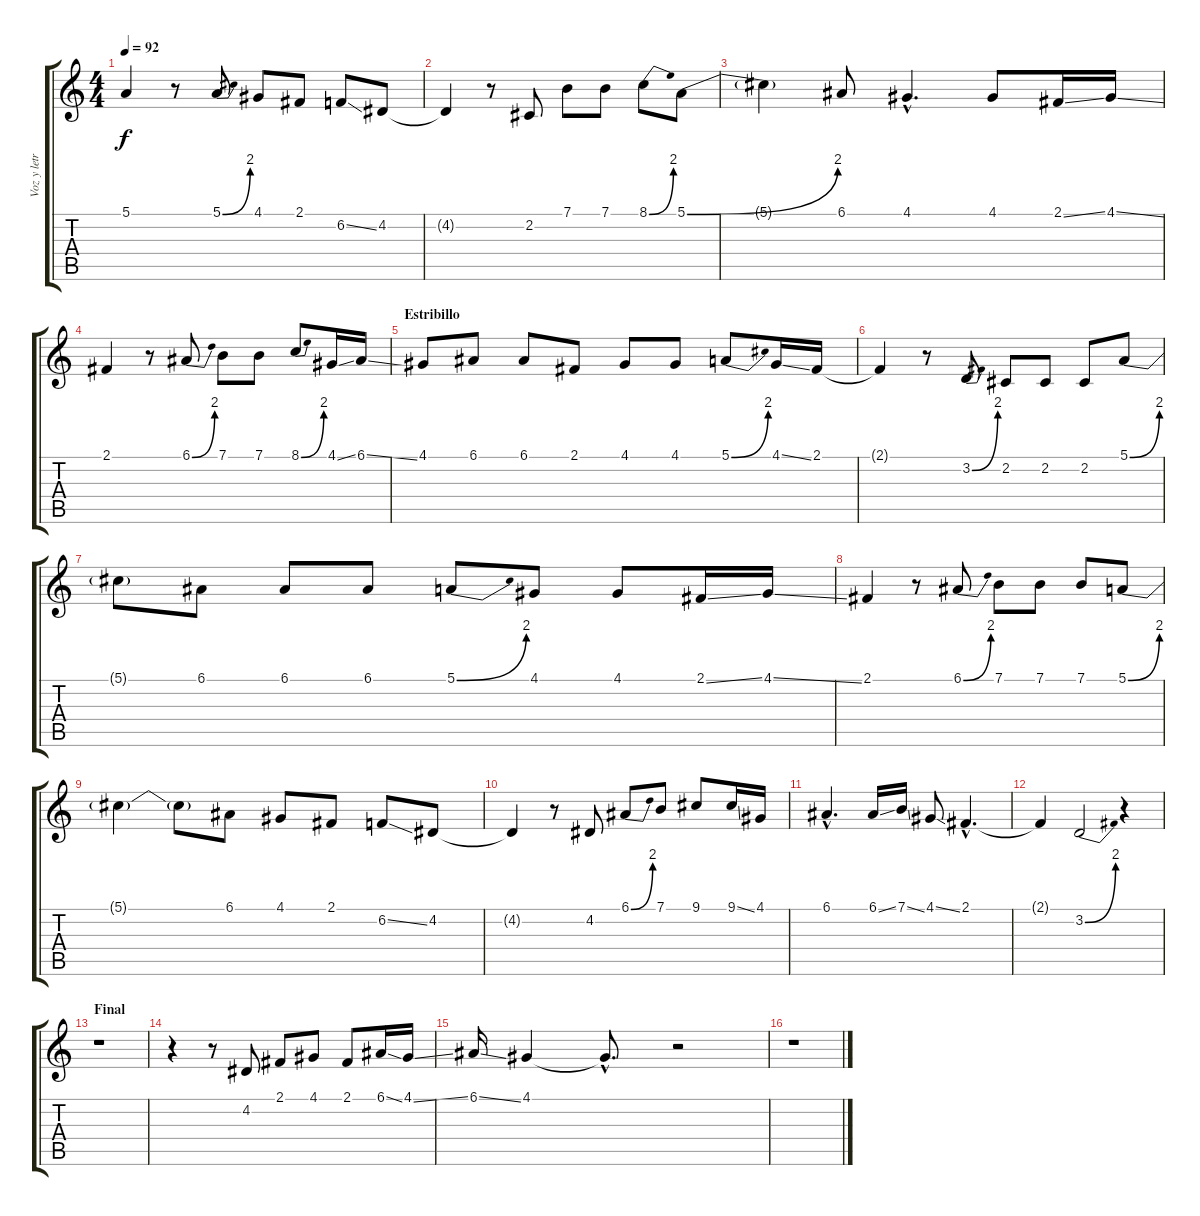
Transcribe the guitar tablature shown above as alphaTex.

\track ("Voz y letra" "Voz y letr") {instrument tenorsax}
\staff {score tabs}
\tuning (E4 B3 G3 D3 A2 E2) {hide}
\ts (4 4)
\tempo 92
\clef g2
\ks c
5.1{t}.4{dy f} r.8 5.1{be (bend 0 0 60 8)}.8 4.1.8 2.1.8 6.2{ss}.8 4.2.8 |
4.2{t}.4 r.8 2.2.8 7.1.8 7.1.8 8.1{be (bend 0 0 60 8)}.8 5.1{be (bend 0 0 60 8)}.8 |
5.1{t}.4 6.1.8 4.1{hac}.4{d} 4.1.8 2.1{ss}.16 4.1{ss}.16 |
2.1.4 r.8 6.1{be (bend 0 0 60 8)}.8 7.1.8 7.1.8 8.1{be (bend 0 0 60 8)}.8 4.1{ss}.16 6.1{ss}.16 |
\section ("" "Estribillo")
4.1.8 6.1.8 6.1.8 2.1.8 4.1.8 4.1.8 5.1{be (bend 0 0 60 8)}.8 4.1{ss}.16 2.1.16 |
2.1{t}.4 r.8 3.2{be (bend 0 0 60 8)}.8 2.2.8 2.2.8 2.2.8 5.1{be (bend 0 0 60 8)}.8 |
5.1{t}.8 6.1.8 6.1.8 6.1.8 5.1{be (bend 0 0 60 8)}.8 4.1.8 4.1.8 2.1{ss}.16 4.1{ss}.16 |
2.1.4 r.8 6.1{be (bend 0 0 60 8)}.8 7.1.8 7.1.8 7.1.8 5.1{be (bend 0 0 60 8)}.8 |
5.1{t}.4 5.1{t}.8 6.1.8 4.1.8 2.1.8 6.2{ss}.8 4.2.8 |
4.2{t}.4 r.8 4.2.8 6.1{be (bend 0 0 60 8)}.8 7.1.8 9.1.8 9.1{ss}.16 4.1.16 |
6.1{hac}.4{d} 6.1{ss}.16 7.1{ss}.16 4.1{ss}.8 2.1{hac}.4{d} |
2.1{t}.4 3.2{be (bend 0 0 60 8)}.2 r.4 |
\section ("" "Final")
r.1 |
r.4 r.8 4.2.8 2.1.8 4.1.8 2.1.8 6.1{ss}.16 4.1{ss}.16 |
6.1{ss}.16 4.1.4 4.1{hac t}.8{d} r.2 |
r.1
